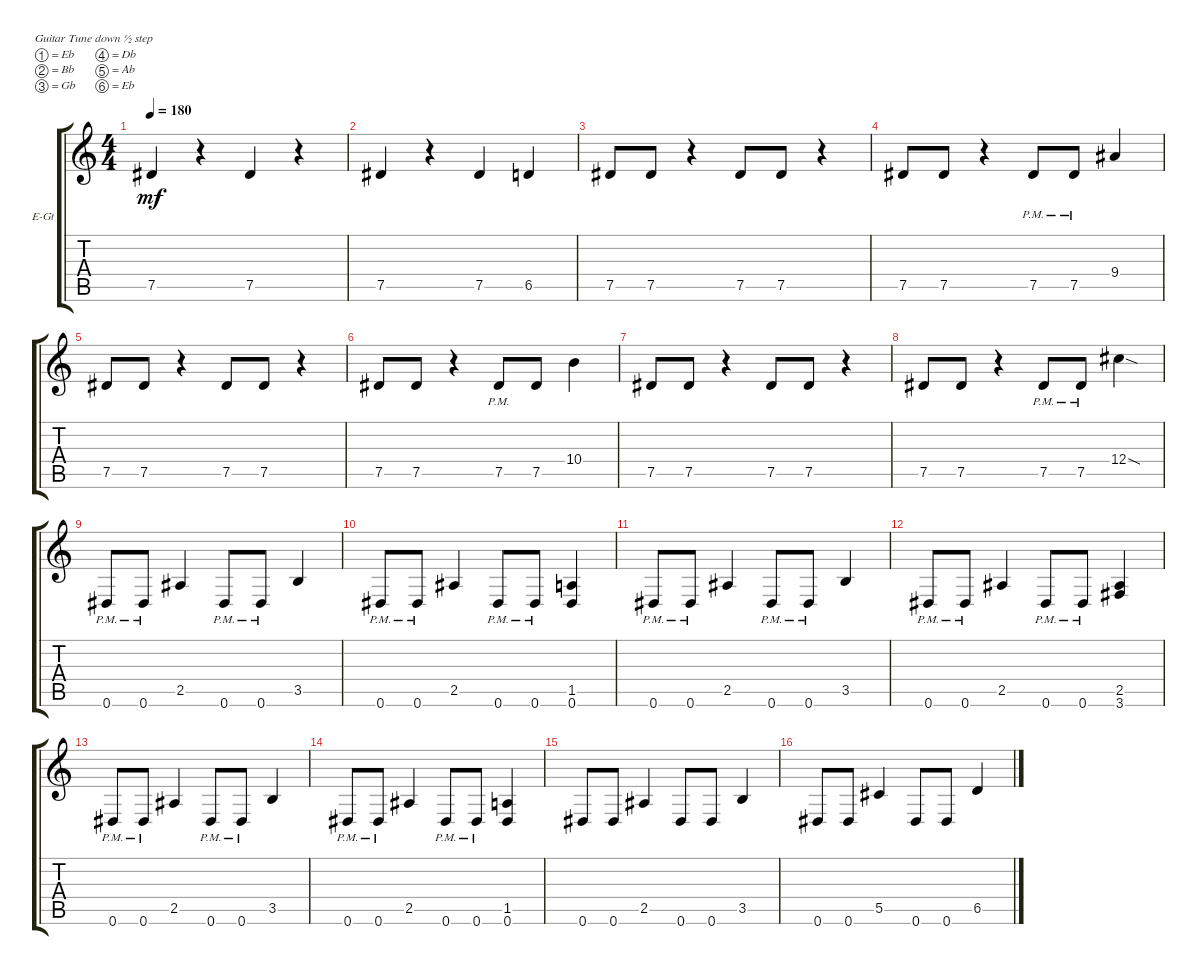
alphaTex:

\defaultSystemsLayout 4
\bracketExtendMode groupsimilarinstruments
\firstSystemTrackNameOrientation horizontal
\otherSystemsTrackNameOrientation horizontal
\track ("Electric Guitar" "E-Gt") {instrument distortionguitar}
\staff {score tabs}
\tuning (Eb4 Bb3 Gb3 Db3 Ab2 Eb2)
\ts (4 4)
\tempo 180
\clef g2
\scale
0.487395
\ks c
7.5.4{dy mf instrument distortionguitar} r.4 7.5.4 r.4 |
\scale
0.256303 7.5.4 r.4 7.5.4 6.5.4 |
\scale
0.256303 7.5.8 7.5.8 r.4 7.5.8 7.5.8 r.4 |
\scale
0.333333 7.5.8 7.5.8 r.4 7.5{pm}.8 7.5{pm}.8 9.4.4 |
\scale
0.333333 7.5.8 7.5.8 r.4 7.5.8 7.5.8 r.4 |
\scale
0.333333 7.5.8 7.5.8 r.4 7.5{pm}.8 7.5.8 10.4.4 |
\scale
0.312821 7.5.8 7.5.8 r.4 7.5.8 7.5.8 r.4 |
\scale
0.312821 7.5.8 7.5.8 r.4 7.5{pm}.8 7.5{pm}.8 12.4{sod}.4 |
\scale
0.374359 0.6{pm}.8 0.6{pm}.8 2.5.4 0.6{pm}.8 0.6{pm}.8 3.5.4 |
\scale
0.333333 0.6{pm}.8 0.6{pm}.8 2.5.4 0.6{pm}.8 0.6{pm}.8 (0.6 1.5).4 |
\scale
0.333333 0.6{pm}.8 0.6{pm}.8 2.5.4 0.6{pm}.8 0.6{pm}.8 3.5.4 |
\scale
0.333333 0.6{pm}.8 0.6{pm}.8 2.5.4 0.6{pm}.8 0.6{pm}.8 (3.6 2.5).4 |
\scale
0.333333 0.6{pm}.8 0.6{pm}.8 2.5.4 0.6{pm}.8 0.6{pm}.8 3.5.4 |
\scale
0.333333 0.6{pm}.8 0.6{pm}.8 2.5.4 0.6{pm}.8 0.6{pm}.8 (0.6 1.5).4 |
\scale
0.333333 0.6.8 0.6.8 2.5.4 0.6.8 0.6.8 3.5.4 |
\scale
0.333333 0.6.8 0.6.8 5.5.4 0.6.8 0.6.8 6.5.4
